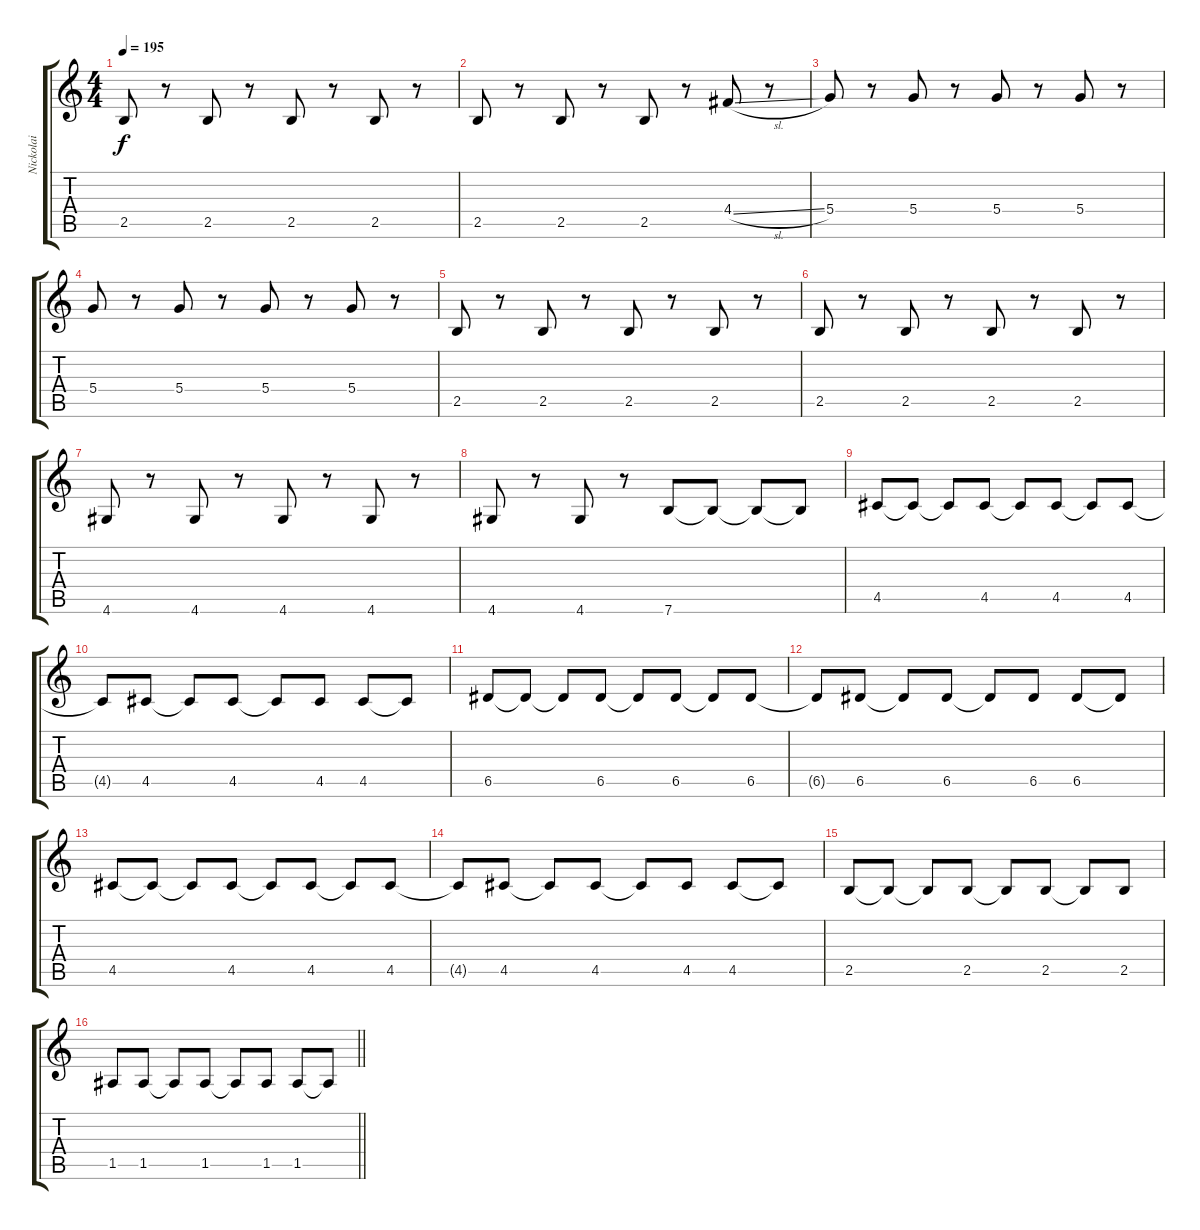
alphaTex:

\track ("Nickolai" "Nickolai") {instrument electricbassfinger}
\staff {score tabs}
\tuning (E4 B3 G3 D3 A2 E2) {hide}
\ts (4 4)
\tempo 195
\clef g2
\ks c
2.5.8{dy f} r.8 2.5.8 r.8 2.5.8 r.8 2.5.8 r.8 |
2.5.8 r.8 2.5.8 r.8 2.5.8 r.8 4.4{sl}.8 r.8 |
5.4.8 r.8 5.4.8 r.8 5.4.8 r.8 5.4.8 r.8 |
5.4.8 r.8 5.4.8 r.8 5.4.8 r.8 5.4.8 r.8 |
2.5.8 r.8 2.5.8 r.8 2.5.8 r.8 2.5.8 r.8 |
2.5.8 r.8 2.5.8 r.8 2.5.8 r.8 2.5.8 r.8 |
4.6.8 r.8 4.6.8 r.8 4.6.8 r.8 4.6.8 r.8 |
4.6.8 r.8 4.6.8 r.8 7.6.8 7.6{t}.8 7.6{t}.8 7.6{t}.8 |
4.5.8 4.5{t}.8 4.5{t}.8 4.5.8 4.5{t}.8 4.5.8 4.5{t}.8 4.5.8 |
4.5{t}.8 4.5.8 4.5{t}.8 4.5.8 4.5{t}.8 4.5.8 4.5.8 4.5{t}.8 |
6.5.8 6.5{t}.8 6.5{t}.8 6.5.8 6.5{t}.8 6.5.8 6.5{t}.8 6.5.8 |
6.5{t}.8 6.5.8 6.5{t}.8 6.5.8 6.5{t}.8 6.5.8 6.5.8 6.5{t}.8 |
4.5.8 4.5{t}.8 4.5{t}.8 4.5.8 4.5{t}.8 4.5.8 4.5{t}.8 4.5.8 |
4.5{t}.8 4.5.8 4.5{t}.8 4.5.8 4.5{t}.8 4.5.8 4.5.8 4.5{t}.8 |
2.5.8 2.5{t}.8 2.5{t}.8 2.5.8 2.5{t}.8 2.5.8 2.5{t}.8 2.5.8 |
\barLineRight lightlight
1.5.8 1.5.8 1.5{t}.8 1.5.8 1.5{t}.8 1.5.8 1.5.8 1.5{t}.8
